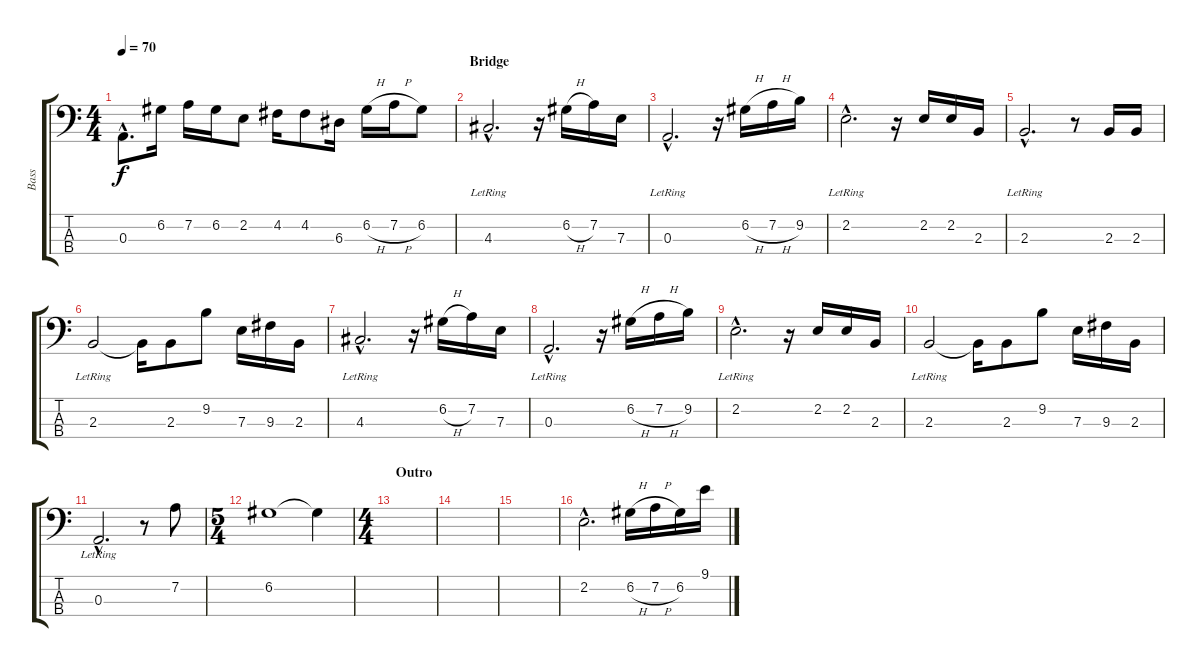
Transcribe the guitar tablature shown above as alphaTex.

\track ("Bass" "Bass") {instrument electricbassfinger}
\staff {score tabs}
\tuning (G2 D2 A1 E1) {hide}
\ts (4 4)
\tempo 70
\clef f4
\ks c
0.3{hac}.8{d dy f} 6.2.16 7.2.16 6.2.16 2.2.8 4.2.16 4.2.8 6.3.16 6.2{h}.16 7.2{h}.16 6.2.8 |
\section ("" "Bridge")
4.3{hac lr}.2{d} r.16 6.2{h}.16 7.2.16 7.3.16 |
0.3{hac lr}.2{d} r.16 6.2{h}.16 7.2{h}.16 9.2.16 |
2.2{hac lr}.2{d} r.16 2.2.16 2.2.16 2.3.16 |
2.3{hac lr}.2{d} r.8 2.3.16 2.3.16 |
2.3{lr}.2 2.3{t}.16 2.3.8 9.2.8 7.3.16 9.3.16 2.3.16 |
4.3{hac lr}.2{d} r.16 6.2{h}.16 7.2.16 7.3.16 |
0.3{hac lr}.2{d} r.16 6.2{h}.16 7.2{h}.16 9.2.16 |
2.2{hac lr}.2{d} r.16 2.2.16 2.2.16 2.3.16 |
2.3{lr}.2 2.3{t}.16 2.3.8 9.2.8 7.3.16 9.3.16 2.3.16 |
0.3{hac lr}.2{d} r.8 7.2.8 |
\ts (5 4)
6.2.1 6.2{t}.4 |
\ts (4 4)
\section ("" "Outro")
|
|
|
2.2{hac}.2{d} 6.2{h}.16 7.2{h}.16 6.2.16 9.1.16
